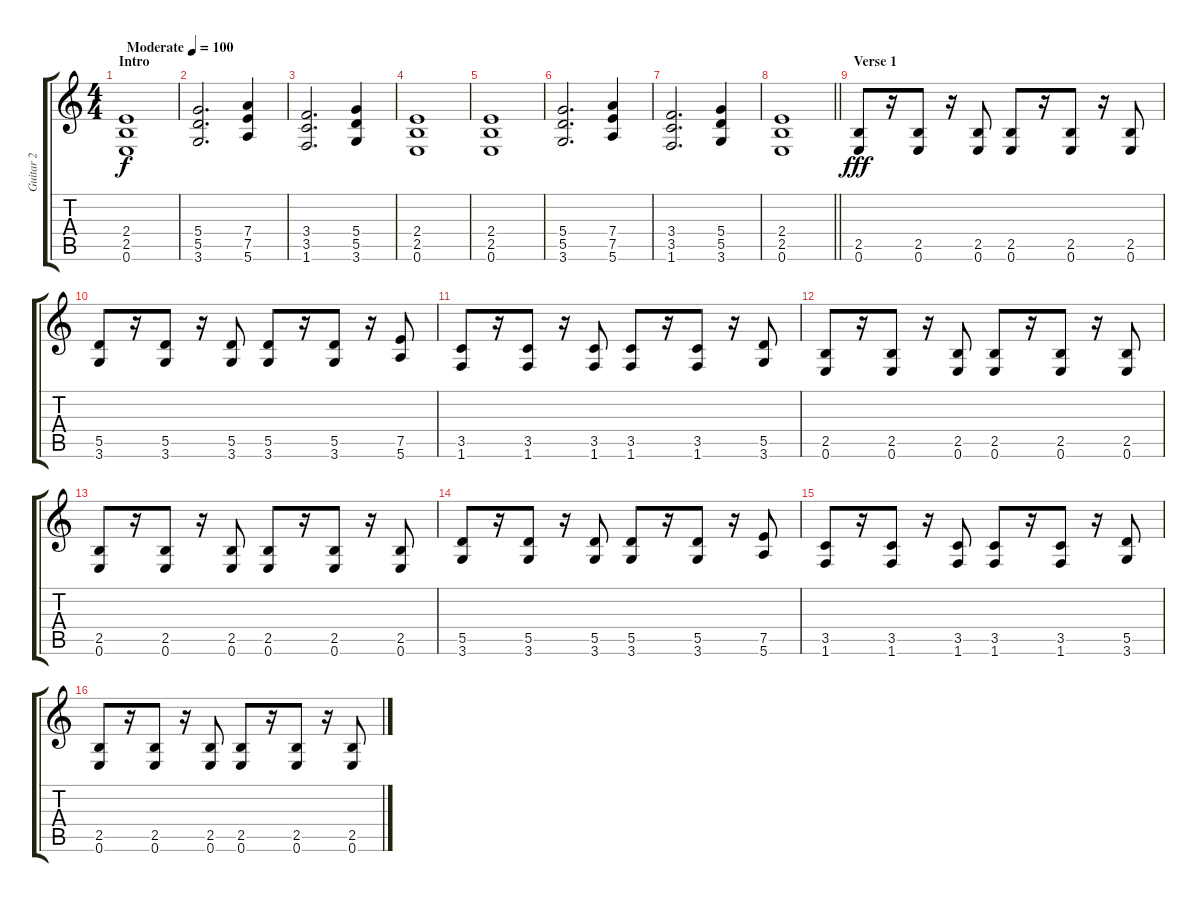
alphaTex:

\track ("Guitar 2" "Guitar 2") {instrument distortionguitar}
\staff {score tabs}
\tuning (E4 B3 G3 D3 A2 E2) {hide}
\ts (4 4)
\section ("" "Intro")
\tempo (100 "Moderate")
\clef g2
\ks c
(2.4 2.5 0.6).1{dy f instrument distortionguitar} |
(5.4 5.5 3.6).2{d} (7.4 7.5 5.6).4 |
(3.4 3.5 1.6).2{d} (5.4 5.5 3.6).4 |
(2.4 2.5 0.6).1 |
(2.4 2.5 0.6).1 |
(5.4 5.5 3.6).2{d} (7.4 7.5 5.6).4 |
(3.4 3.5 1.6).2{d} (5.4 5.5 3.6).4 |
\barLineRight lightlight
(2.4 2.5 0.6).1 |
\section ("" "Verse 1")
(2.5 0.6).8{dy fff} r.16 (2.5 0.6).8 r.16 (2.5 0.6).8 (2.5 0.6).8 r.16 (2.5 0.6).8 r.16 (2.5 0.6).8 |
(5.5 3.6).8 r.16 (5.5 3.6).8 r.16 (5.5 3.6).8 (5.5 3.6).8 r.16 (5.5 3.6).8 r.16 (7.5 5.6).8 |
(3.5 1.6).8 r.16 (3.5 1.6).8 r.16 (3.5 1.6).8 (3.5 1.6).8 r.16 (3.5 1.6).8 r.16 (5.5 3.6).8 |
(2.5 0.6).8 r.16 (2.5 0.6).8 r.16 (2.5 0.6).8 (2.5 0.6).8 r.16 (2.5 0.6).8 r.16 (2.5 0.6).8 |
(2.5 0.6).8 r.16 (2.5 0.6).8 r.16 (2.5 0.6).8 (2.5 0.6).8 r.16 (2.5 0.6).8 r.16 (2.5 0.6).8 |
(5.5 3.6).8 r.16 (5.5 3.6).8 r.16 (5.5 3.6).8 (5.5 3.6).8 r.16 (5.5 3.6).8 r.16 (7.5 5.6).8 |
(3.5 1.6).8 r.16 (3.5 1.6).8 r.16 (3.5 1.6).8 (3.5 1.6).8 r.16 (3.5 1.6).8 r.16 (5.5 3.6).8 |
(2.5 0.6).8 r.16 (2.5 0.6).8 r.16 (2.5 0.6).8 (2.5 0.6).8 r.16 (2.5 0.6).8 r.16 (2.5 0.6).8
